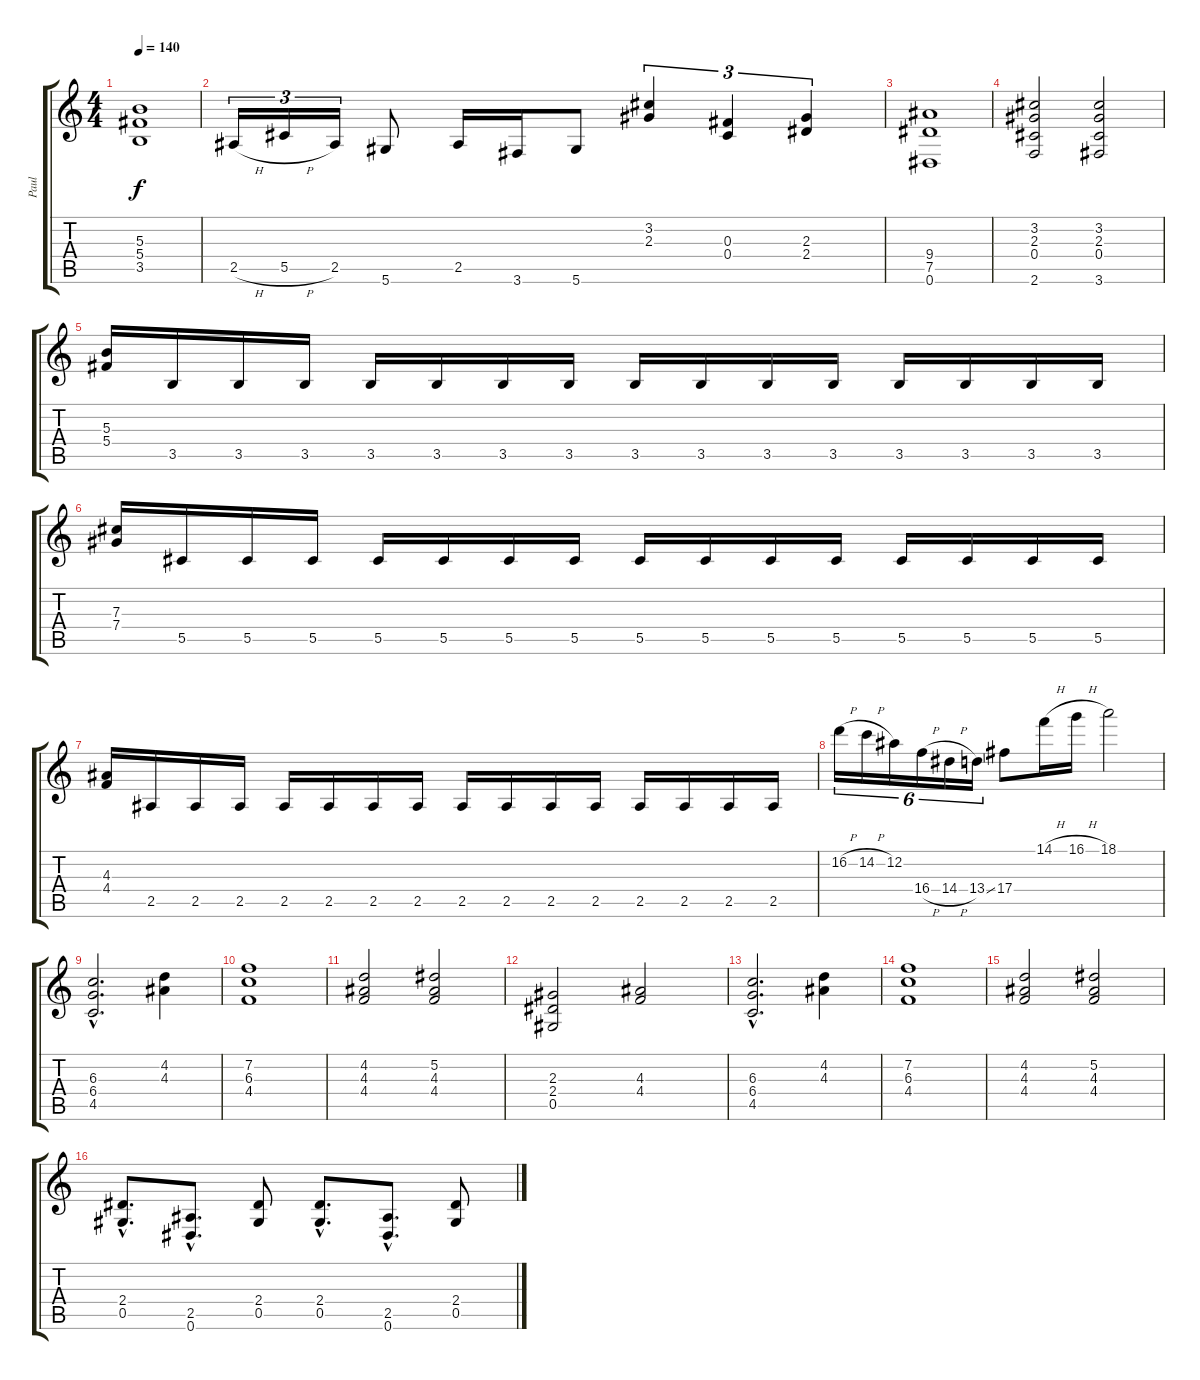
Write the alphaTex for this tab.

\track ("Paul" "Paul") {instrument distortionguitar}
\staff {score tabs}
\tuning (Eb4 Bb3 Gb3 Db3 Ab2 Eb2) {hide}
\ts (4 4)
\tempo 140
\clef g2
\ks c
(5.3 5.4 3.5).1{dy f} |
2.5{h}.16{tu (3 2)} 5.5{h}.16{tu (3 2)} 2.5.16{tu (3 2)} 5.6.8 2.5.16 3.6.16 5.6.8 (3.2 2.3).4{tu (3 2)} (0.3 0.4).4{tu (3 2)} (2.3 2.4).4{tu (3 2)} |
(9.4 7.5 0.6).1 |
(3.2 2.3 0.4 2.6).2 (3.2 2.3 0.4 3.6).2 |
(5.3 5.4).16 3.5.16 3.5.16 3.5.16 3.5.16 3.5.16 3.5.16 3.5.16 3.5.16 3.5.16 3.5.16 3.5.16 3.5.16 3.5.16 3.5.16 3.5.16 |
(7.3 7.4).16 5.5.16 5.5.16 5.5.16 5.5.16 5.5.16 5.5.16 5.5.16 5.5.16 5.5.16 5.5.16 5.5.16 5.5.16 5.5.16 5.5.16 5.5.16 |
(4.3 4.4).16 2.5.16 2.5.16 2.5.16 2.5.16 2.5.16 2.5.16 2.5.16 2.5.16 2.5.16 2.5.16 2.5.16 2.5.16 2.5.16 2.5.16 2.5.16 |
16.2{h}.16{tu (6 4)} 14.2{h}.16{tu (6 4)} 12.2.16{tu (6 4)} 16.4{h}.16{tu (6 4)} 14.4{h}.16{tu (6 4)} 13.4{ss}.16{tu (6 4)} 17.4.8 14.1{h}.16 16.1{h}.16 18.1.2 |
(6.3{hac} 6.4{hac} 4.5{hac}).2{d} (4.2 4.3).4 |
(7.2 6.3 4.4).1 |
(4.2 4.3 4.4).2 (5.2 4.3 4.4).2 |
(2.3 2.4 0.5).2 (4.3 4.4).2 |
(6.3{hac} 6.4{hac} 4.5{hac}).2{d} (4.2 4.3).4 |
(7.2 6.3 4.4).1 |
(4.2 4.3 4.4).2 (5.2 4.3 4.4).2 |
(2.4{hac} 0.5{hac}).8{d} (2.5{hac} 0.6{hac}).8{d} (2.4 0.5).8 (2.4{hac} 0.5{hac}).8{d} (2.5{hac} 0.6{hac}).8{d} (2.4 0.5).8
